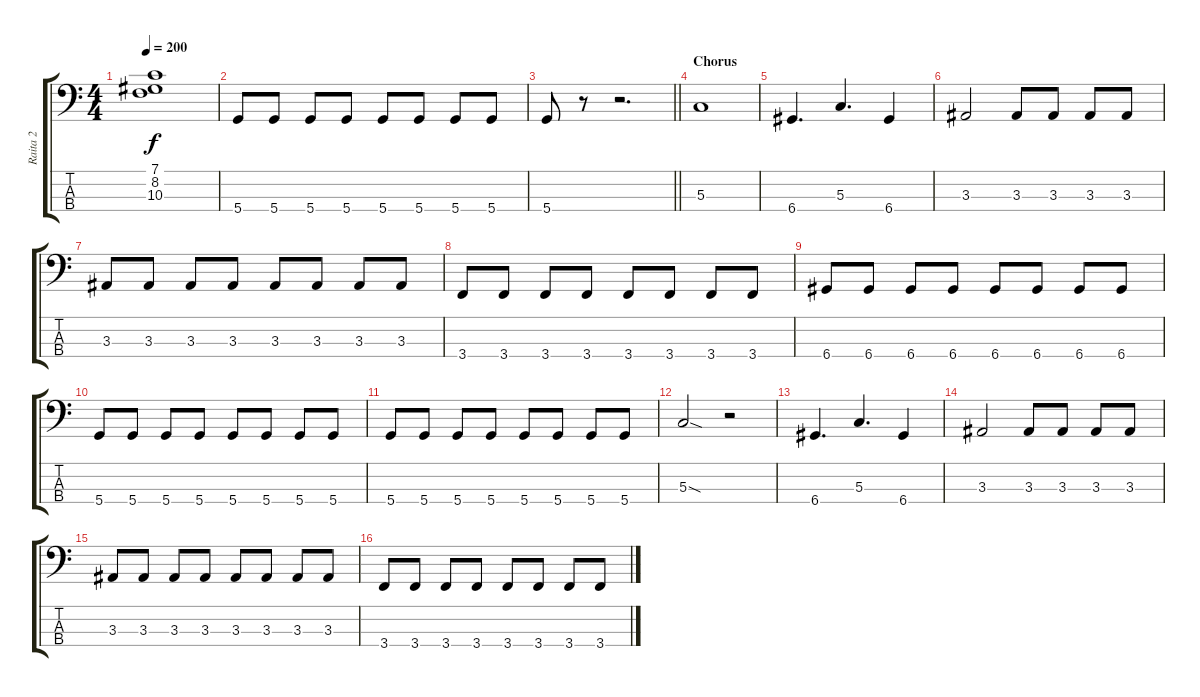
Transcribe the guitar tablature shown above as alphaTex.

\track ("Raita 2" "Raita 2") {instrument electricbassfinger}
\staff {score tabs}
\tuning (F2 C2 G1 D1) {hide}
\ts (4 4)
\tempo 200
\clef f4
\ks c
(7.1{t} 8.2{t} 10.3{t}).1{dy f} |
5.4.8 5.4.8 5.4.8 5.4.8 5.4.8 5.4.8 5.4.8 5.4.8 |
\barLineRight lightlight
5.4.8 r.8 r.2{d} |
\section ("" "Chorus")
5.3.1 |
6.4.4{d} 5.3.4{d} 6.4.4 |
3.3.2 3.3.8 3.3.8 3.3.8 3.3.8 |
3.3.8 3.3.8 3.3.8 3.3.8 3.3.8 3.3.8 3.3.8 3.3.8 |
3.4.8 3.4.8 3.4.8 3.4.8 3.4.8 3.4.8 3.4.8 3.4.8 |
6.4.8 6.4.8 6.4.8 6.4.8 6.4.8 6.4.8 6.4.8 6.4.8 |
5.4.8 5.4.8 5.4.8 5.4.8 5.4.8 5.4.8 5.4.8 5.4.8 |
5.4.8 5.4.8 5.4.8 5.4.8 5.4.8 5.4.8 5.4.8 5.4.8 |
5.3{sod}.2 r.2 |
6.4.4{d} 5.3.4{d} 6.4.4 |
3.3.2 3.3.8 3.3.8 3.3.8 3.3.8 |
3.3.8 3.3.8 3.3.8 3.3.8 3.3.8 3.3.8 3.3.8 3.3.8 |
3.4.8 3.4.8 3.4.8 3.4.8 3.4.8 3.4.8 3.4.8 3.4.8
